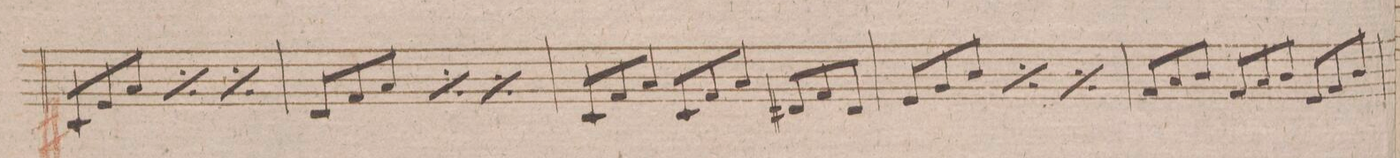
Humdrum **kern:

**kern	**dynam
*I"Violino 2do	*
*clefG2	*
*k[f#]	*
*met(c)	*
*M3/4	*
12c/L	.
12e/	.
12a/J	.
*rep	*
12c/L	.
12e/	.
12a/J	.
*Xrep	*
*rep	*
12c/L	.
12e/	.
12a/J	.
*Xrep	*
=120	=120
12d/L	.
12f#/	.
12a/J	.
*rep	*
12d/L	.
12f#/	.
12a/J	.
*Xrep	*
*rep	*
12d/L	.
12f#/	.
12a/J	.
*Xrep	*
=121	=121
12c/L	.
12f#/	.
12a/J	.
12c/L	.
12f#/	.
12a/J	.
12d#X/L	.
12f#/	.
12d#/J	.
=122	=122
12e/L	.
12g/	.
12b/J	.
*rep	*
12e/L	.
12g/	.
12b/J	.
*Xrep	*
*rep	*
12e/L	.
12g/	.
12b/J	.
*Xrep	*
=123	=123
12f#/L	.
12a/	.
12b/J	.
12f#/L	.
12a/	.
12b/J	.
12e/L	.
12g/	.
12b/J	.
=124	=124
*-	*-
